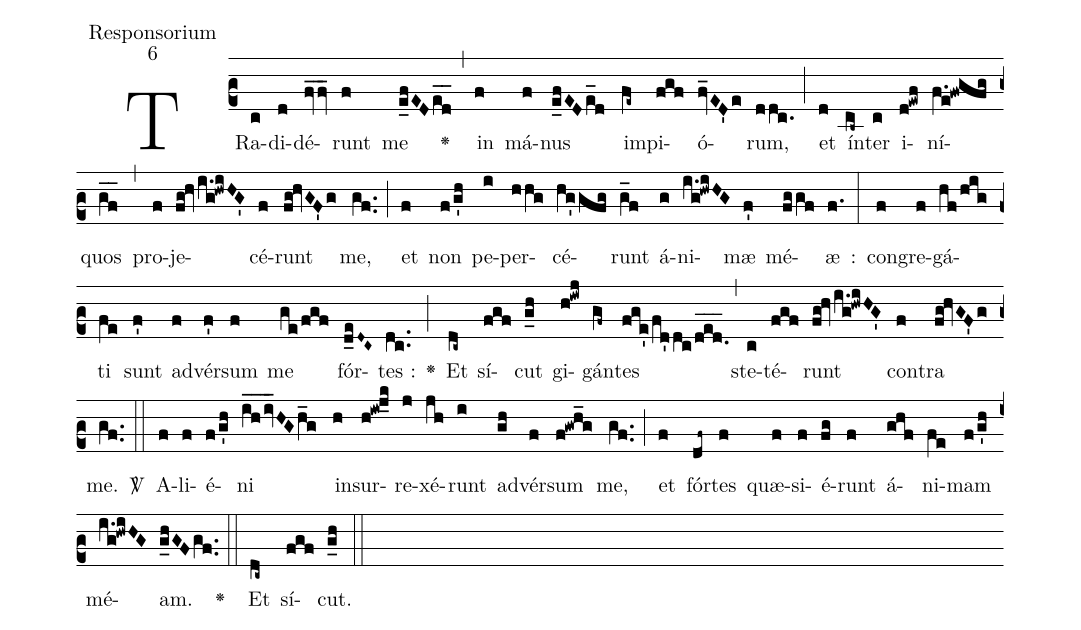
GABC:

office-part:Responsorium;
mode:6;
%%
(c2)
TRa(c)di(d)dé(fv_/fv_)runt(f) me(e_fEDe_d_) <v>\greheightstar</v>(,)
in(f) má(f)nus(e_fEDe_d) im(fe~)pi(fgf)ó(fv_ED'e)rum,(ddc.) (;)
et(d) ín(cb~)ter(c) i(d!ewf)ní(f.e!fwgfg)quos(gf__) (,)
pro(f)je(fg!hv/i.g!hwiHG')cé(f)runt(fg!hvGF'g) me,(gf..) (;)
et(f) non(f/g'h) pe(i)per(hhg)cé(hg'gfg)runt(g_f) á(g)ni(i.g!hwiHG)mæ(f') mé(fggf)æ(f.) :(:)
con(f)gre(f)gá(hf/hig)ti(fe) sunt(f') ad(f)vér(f')sum(f) me(ge/fgf) fór(d_eD~C~)tes :(dc..) <v>\greheightstar</v>(;)
Et(dc~) sí(fgf)cut(g_h) gi(h!iwj)gán(gf~)tes(fge'/fd'dc/ded.___) (,)
ste(c)té(fgf)runt(fg!hv/i.g!hwiHG') con(f)tra(fg!hvGF'g) me.(gf..) <sp>V/</sp>(::)
A(f)li(f)é(f/g'h)ni(ih__/iv_HG/h_g) in(h)sur(h!iw!j_k)re(j)xé(jh)runt(i) ad(gh)vér(f)sum(f!gwh_g) me,(gf..) (;)
et(f) fór(df~)tes(f) quæ(f)si(f)é(fg)runt(f) á(ghf)ni(fe)mam(f/g'h) mé(i.g!hwiHG)am.(g_hGF/gf..) <v>\greheightstar</v>(::)
Et(dc~) sí(fgf)cut.(g_h) (::)
